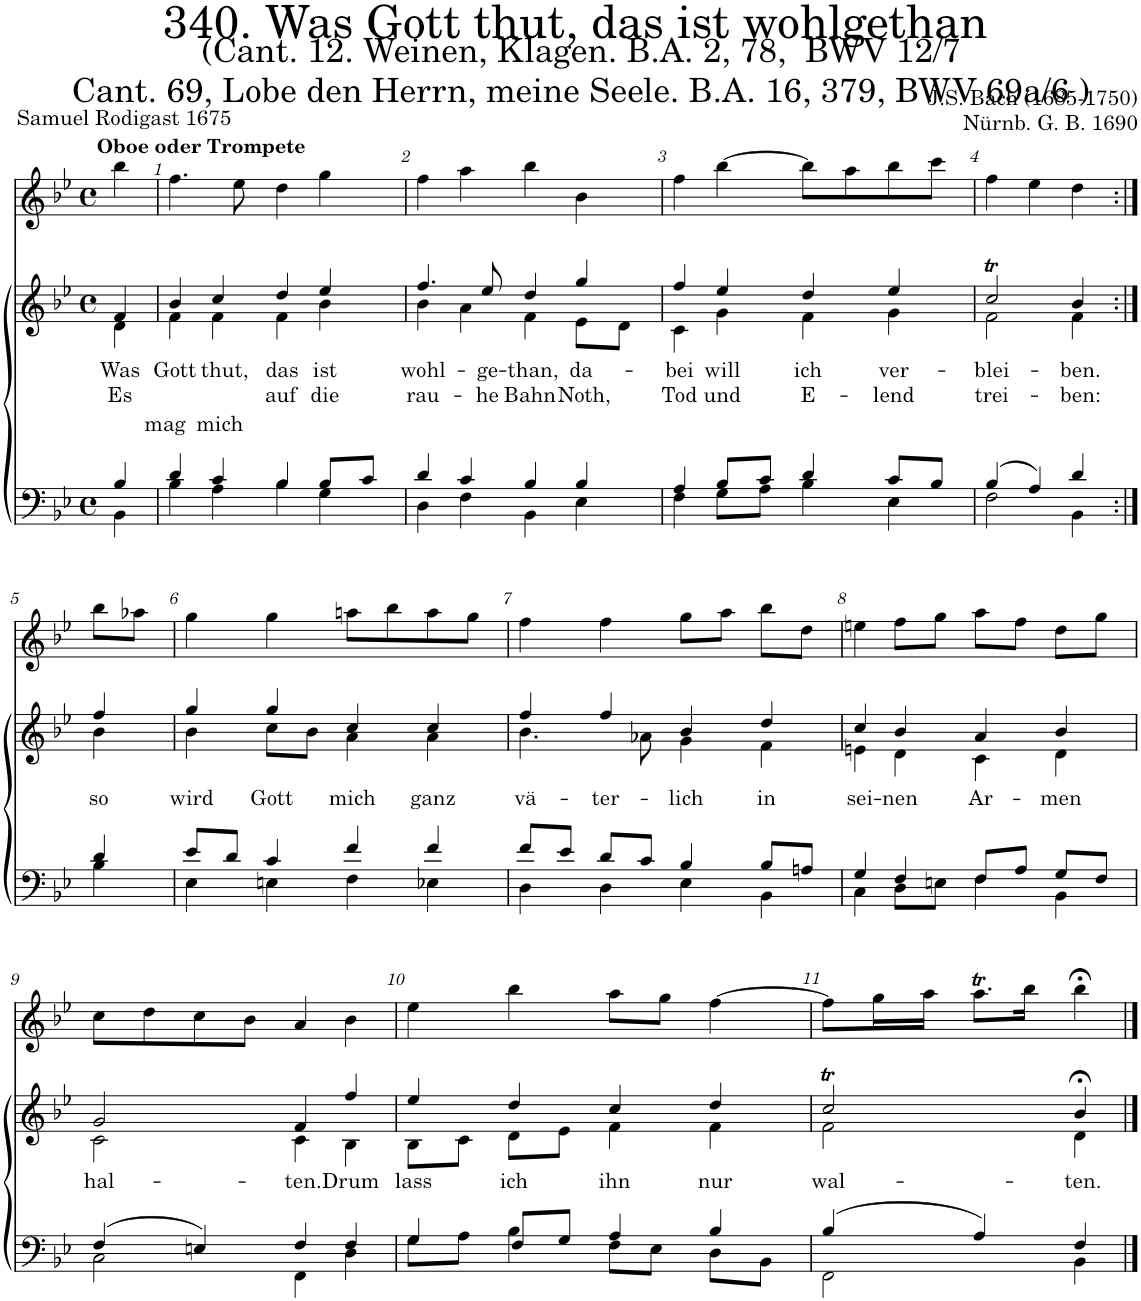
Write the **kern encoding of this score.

**kern	**kern	**text	**text	**kern
*part3	*part2	*part2	*part2	*part1
*staff3	*staff2	*staff2	*staff2	*staff1
*I"Tenor/Bass	*I"Soprano/Alto	*	*	*I"Oboe
*	*	*	*	*I'Ob
*clefF4	*clefG2	*	*	*clefG2
*k[b-e-]	*k[b-e-]	*	*	*k[b-e-]
*M4/4	*M4/4	*	*	*M4/4
*met(c)	*met(c)	*	*	*met(c)
=	=	=	=	=
*^	*	*	*	*
!	!	!	!	!	!LO:TX:a:B:t=Oboe oder Trompete
!	!	!	!LO:LY:b	!LO:LY:b	!
*	*	*^	*	*	*
4B-/	4BB-\	4f/	4d\	Was	Es	4bb-\
=1	=1	=1	=1	=1	=1	=1
!	!	!	!	!LO:LY:b	!LO:LY:b	!
4d/	4B-\	4b-/	4f\	Gott	mag	4.ff\
!	!	!	!	!LO:LY:b	!LO:LY:b	!
4c/	4A\	4cc/	4f\	thut,	mich	.
.	.	.	.	.	.	8ee-\
!	!	!	!	!LO:LY:b	!LO:LY:b	!
4B-/	4B-\	4dd/	4f\	das	auf	4dd\
!	!	!	!	!LO:LY:b	!LO:LY:b	!
8B-/L	4G\	4ee-/	4b-\	ist	die	4gg\
8c/J	.	.	.	.	.	.
=2	=2	=2	=2	=2	=2	=2
!	!	!	!	!LO:LY:b	!LO:LY:b	!
4d/	4D\	4.ff/	4b-\	-wohl-	rau-	4ff\
4c/	4F\	.	4a\	.	.	4aa\
!	!	!	!	!LO:LY:b	!LO:LY:b	!
.	.	8ee-/	.	-ge-	-he	.
!	!	!	!	!LO:LY:b	!LO:LY:b	!
4B-/	4BB-\	4dd/	4f\	-than,	Bahn	4bb-\
!	!	!	!	!LO:LY:b	!LO:LY:b	!
4B-/	4E-\	4gg/	8e-\L	da-	Noth,	4b-\
.	.	.	8d\J	.	.	.
=3	=3	=3	=3	=3	=3	=3
!	!	!	!	!LO:LY:b	!LO:LY:b	!
4A/	4F\	4ff/	4c\	-bei	Tod	4ff\
!	!	!	!	!LO:LY:b	!LO:LY:b	!
8B-/L	8G\L	4ee-/	4g\	will	und	[4bb-\
8c/J	8A\J	.	.	.	.	.
!	!	!	!	!LO:LY:b	!LO:LY:b	!
4d/	4B-\	4dd/	4f\	ich	E-	8bb-\L]
.	.	.	.	.	.	8aa\
!	!	!	!	!LO:LY:b	!LO:LY:b	!
8c/L	4E-\	4ee-/	4g\	ver-	-lend	8bb-\
8B-/J	.	.	.	.	.	8ccc\J
=4	=4	=4	=4	=4	=4	=4
!	!	!	!	!LO:LY:b	!LO:LY:b	!
(4B-/	2F\	2ccT/	2f\	-blei-	trei-	4ff\
4A/)	.	.	.	.	.	4ee-\
!	!	!	!	!LO:LY:b	!LO:LY:b	!
4d/	4BB-\	4b-;<,/	4f\	-ben.	-ben:	4dd\
!!LO:LB:g=z
=5:|!	=5:|!	=5:|!	=5:|!	=5:|!	=5:|!	=5:|!
!	!	!	!	!LO:LY:b	!	!
4d/	4B-\	4ff/	4b-\	so	.	8bb-\L
.	.	.	.	.	.	8aa-X\J
=6	=6	=6	=6	=6	=6	=6
!	!	!	!	!LO:LY:b	!	!
8e-/L	4E-\	4gg/	4b-\	wird	.	4gg\
8d/J	.	.	.	.	.	.
!	!	!	!	!LO:LY:b	!	!
4c/	4En\	4gg/	8cc\L	Gott	.	4gg\
.	.	.	8b-\J	.	.	.
!	!	!	!	!LO:LY:b	!	!
4f/	4F\	4cc/	4a\	mich	.	8aan\L
.	.	.	.	.	.	8bb-\
!	!	!	!	!LO:LY:b	!	!
4f/	4E-X\	4cc/	4a\	ganz	.	8aa\
.	.	.	.	.	.	8gg\J
=7	=7	=7	=7	=7	=7	=7
!	!	!	!	!LO:LY:b	!	!
8f/L	4D\	4ff/	4.b-\	vä-	.	4ff\
8e-/J	.	.	.	.	.	.
!	!	!	!	!LO:LY:b	!	!
8d/L	4D\	4ff/	.	-ter-	.	4ff\
8c/J	.	.	8a-X\	.	.	.
!	!	!	!	!LO:LY:b	!	!
4B-/	4E-\	4b-/	4g\	-lich	.	8gg\L
.	.	.	.	.	.	8aa\J
!	!	!	!	!LO:LY:b	!	!
8B-/L	4BB-\	4dd/	4f\	in	.	8bb-\L
8An/J	.	.	.	.	.	8dd\J
=8	=8	=8	=8	=8	=8	=8
!	!	!	!	!LO:LY:b	!	!
4G/	4C\	4cc/	4en\	sei-	.	4een\
!	!	!	!	!LO:LY:b	!	!
4F/	8D\L	4b-/	4d\	-nen	.	8ff\L
.	8En\J	.	.	.	.	8gg\J
!	!	!	!	!LO:LY:b	!	!
8F/L	4F\	4a/	4c\	Ar-	.	8aa\L
8A/J	.	.	.	.	.	8ff\J
!	!	!	!	!LO:LY:b	!	!
8G/L	4BB-\	4b-/	4d\	-men	.	8dd\L
8F/J	.	.	.	.	.	8gg\J
!!LO:LB:g=z
=9	=9	=9	=9	=9	=9	=9
!	!	!	!	!LO:LY:b	!	!
(4F/	2C\	2g/	2c\	hal-	.	8cc\L
.	.	.	.	.	.	8dd\
4En/)	.	.	.	.	.	8cc\
.	.	.	.	.	.	8b-\J
!	!	!	!	!LO:LY:b	!	!
4F/	4FF\	4f/	4c\	-ten.	.	4a/
!	!	!	!	!LO:LY:b	!	!
4F/	4D\	4ff/	4B-\	Drum	.	4b-\
=10	=10	=10	=10	=10	=10	=10
!	!	!	!	!LO:LY:b	!	!
4G/	8G\L	4ee-/	8B-\L	lass	.	4ee-\
.	8A\J	.	8c\J	.	.	.
!	!	!	!	!LO:LY:b	!	!
8F/L	4B-\	4dd/	8d\L	ich	.	4bb-\
8G/J	.	.	8e-\J	.	.	.
!	!	!	!	!LO:LY:b	!	!
4A/	8F\L	4cc/	4f\	ihn	.	8aa\L
.	8E-\J	.	.	.	.	8gg\J
!	!	!	!	!LO:LY:b	!	!
4B-/	8D\L	4dd/	4f\	nur	.	[4ff\
.	8BB-\J	.	.	.	.	.
=11	=11	=11	=11	=11	=11	=11
!	!	!	!	!LO:LY:b	!	!
(4B-/	2FF\	2ccT/	2f\	wal-	.	8ff\L]
.	.	.	.	.	.	16gg\L
.	.	.	.	.	.	16aa\JJ
4A/)	.	.	.	.	.	8.aat\L
.	.	.	.	.	.	16bb-\Jk
!	!	!	!	!LO:LY:b	!	!
4F/	4BB-\	4b-;</	4d\	-ten.	.	4bb-;<\
*v	*v	*	*	*	*	*
*	*v	*v	*	*	*
==	==	==	==	==
*-	*-	*-	*-	*-
